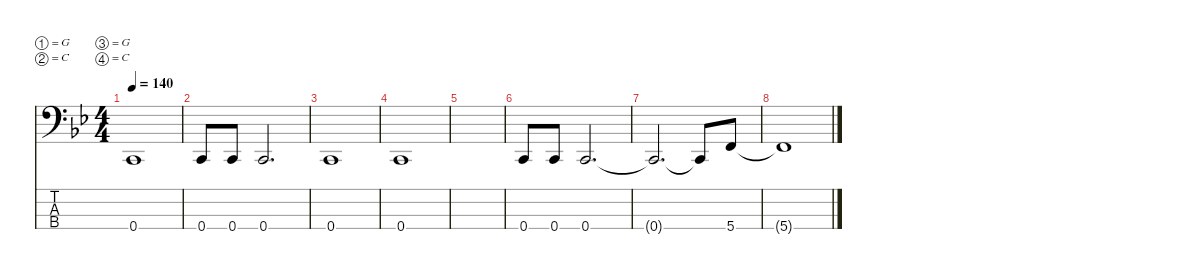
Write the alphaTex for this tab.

\defaultSystemsLayout 4
\hideDynamics
\bracketExtendMode nobrackets
\singleTrackTrackNamePolicy hidden
\multiTrackTrackNamePolicy hidden
\firstSystemTrackNameMode fullname
\otherSystemsTrackNameOrientation horizontal
\track ("Bass" "bass") {instrument electricbassfinger}
\staff {score tabs}
\tuning (G2 C2 G1 C1)
\ts (4 4)
\tempo 140
\clef f4
\ks gminor
0.4{acc forcenatural}.1{dy mf beam Up} |
0.4{acc forcenatural}.8{beam Up} 0.4{acc forcenatural}.8{beam Up} 0.4{acc forcenatural}.2{d beam Up} |
0.4{acc forcenatural}.1{beam Up} |
0.4{acc forcenatural}.1{beam Up} |
|
0.4{acc forcenatural}.8{beam Up} 0.4{acc forcenatural}.8{beam Up} 0.4{acc forcenatural}.2{d beam Up} |
0.4{t acc forcenatural}.2{d beam Up} 0.4{t acc forcenatural}.8{beam Up} 5.4{acc forcenatural}.8{beam Up} |
5.4{t acc forcenatural}.1{beam Up}
